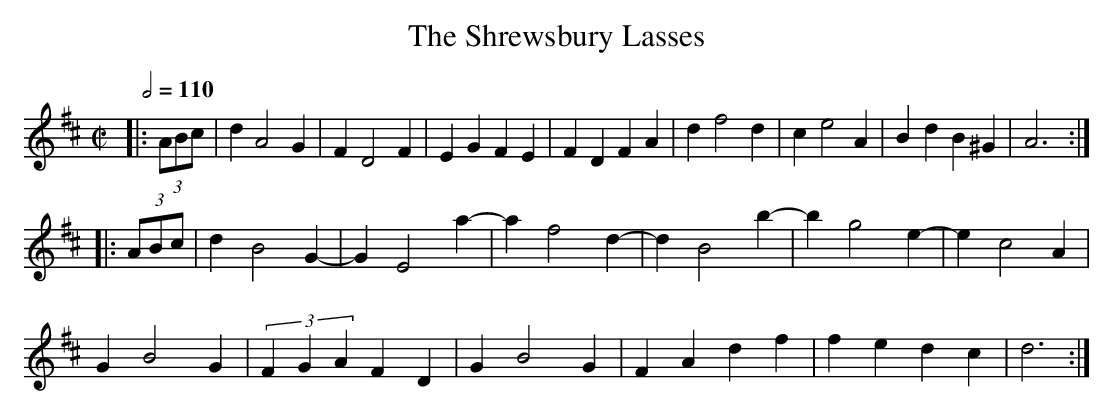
X:1
T:The Shrewsbury Lasses
M:C|
Q:1/2=110
L:1/4
K:D
|: (3A/B/c/ | dA2G | FD2F | EGFE | FDFA | df2d | ce2A | BdB^G | A3 :|
|: (3A/B/c/ | dB2G-|G E2 a-|a f2 d-|d B2 b-|b g2 e-|e c2 A |
GB2G | (3FGA FD | GB2G | FAdf | fedc | d3 :|
